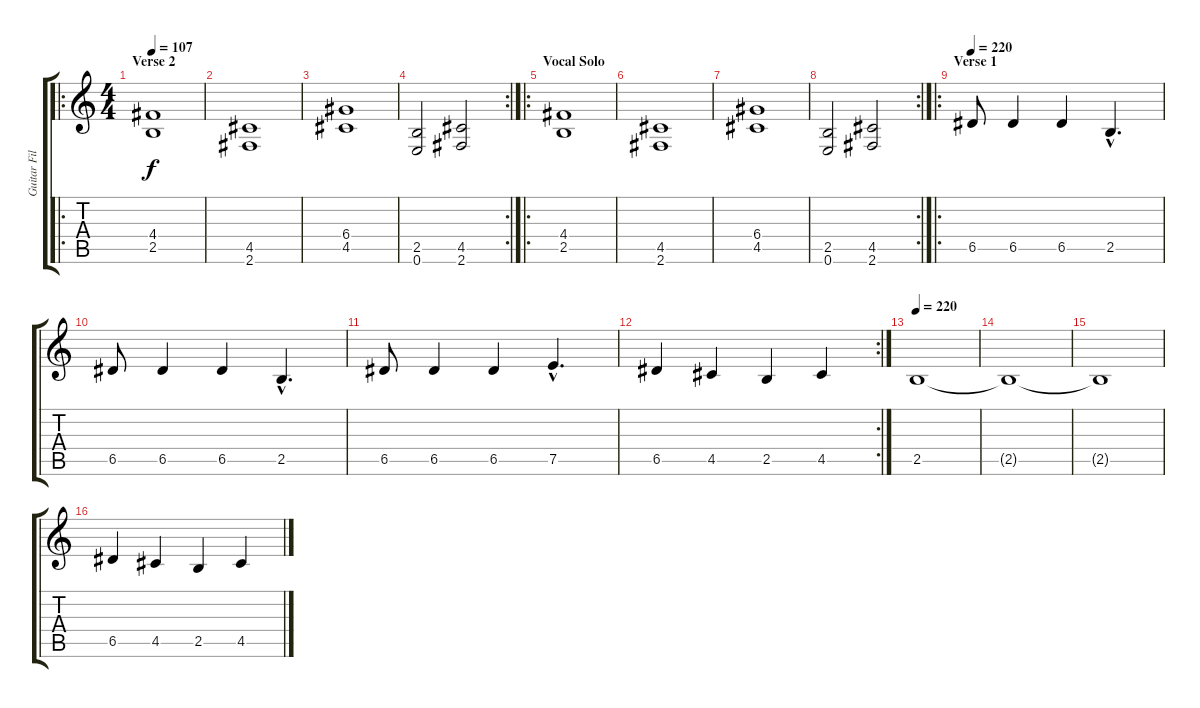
\track ("Guitar Fill" "Guitar Fil") {instrument distortionguitar}
\staff {score tabs}
\tuning (E4 B3 G3 D3 A2 E2) {hide}
\ro
\ts (4 4)
\section ("" "Verse 2")
\tempo 107
\clef g2
\ks c
(4.4 2.5).1{dy f} |
(4.5 2.6).1 |
(6.4 4.5).1 |
\rc 2
(2.5 0.6).2 (4.5 2.6).2 |
\ro
\section ("" "Vocal Solo")
(4.4 2.5).1{volume 16 instrument acousticguitarnylon} |
(4.5 2.6).1 |
(6.4 4.5).1 |
\rc 2
(2.5 0.6).2 (4.5 2.6).2 |
\ro
\section ("" "Verse 1")
\tempo 233
\tempo 220
6.5.8{volume 14 instrument distortionguitar} 6.5.4 6.5.4 2.5{hac}.4{d} |
6.5.8 6.5.4 6.5.4 2.5{hac}.4{d} |
6.5.8 6.5.4 6.5.4 7.5{hac}.4{d} |
\rc 2
6.5.4 4.5.4 2.5.4 4.5.4 |
\tempo 233
\tempo 220
2.5.1 |
2.5{t}.1 |
2.5{t}.1 |
6.5.4 4.5.4 2.5.4 4.5.4
